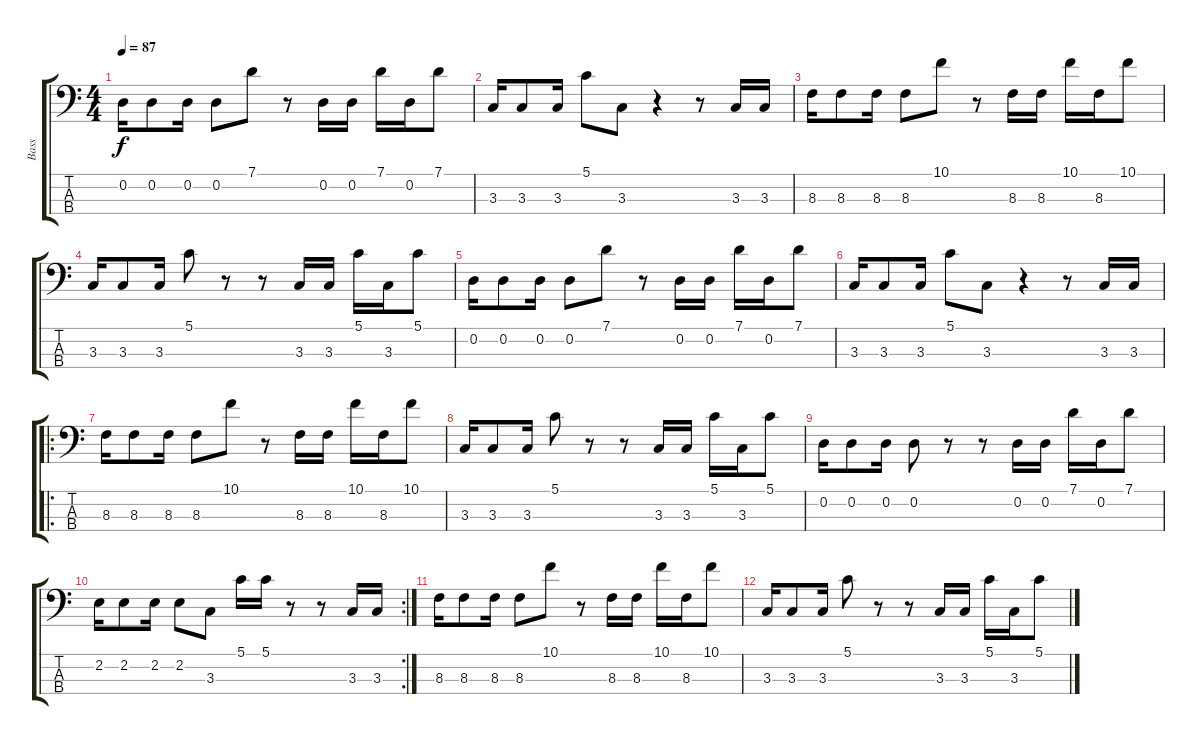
\track ("Bass" "Bass") {instrument electricbasspick}
\staff {score tabs}
\tuning (G2 D2 A1 E1) {hide}
\ts (4 4)
\tempo 87
\clef f4
\ks c
0.2.16{dy f} 0.2.8 0.2.16 0.2.8 7.1.8 r.8 0.2.16 0.2.16 7.1.16 0.2.16 7.1.8 |
3.3.16 3.3.8 3.3.16 5.1.8 3.3.8 r.4 r.8 3.3.16 3.3.16 |
8.3.16 8.3.8 8.3.16 8.3.8 10.1.8 r.8 8.3.16 8.3.16 10.1.16 8.3.16 10.1.8 |
3.3.16 3.3.8 3.3.16 5.1.8 r.8 r.8 3.3.16 3.3.16 5.1.16 3.3.16 5.1.8 |
0.2.16 0.2.8 0.2.16 0.2.8 7.1.8 r.8 0.2.16 0.2.16 7.1.16 0.2.16 7.1.8 |
3.3.16 3.3.8 3.3.16 5.1.8 3.3.8 r.4 r.8 3.3.16 3.3.16 |
\ro
8.3.16 8.3.8 8.3.16 8.3.8 10.1.8 r.8 8.3.16 8.3.16 10.1.16 8.3.16 10.1.8 |
3.3.16 3.3.8 3.3.16 5.1.8 r.8 r.8 3.3.16 3.3.16 5.1.16 3.3.16 5.1.8 |
0.2.16 0.2.8 0.2.16 0.2.8 r.8 r.8 0.2.16 0.2.16 7.1.16 0.2.16 7.1.8 |
\rc 2
2.2.16 2.2.8 2.2.16 2.2.8 3.3.8 5.1.16 5.1.16 r.8 r.8 3.3.16 3.3.16 |
8.3.16{volume 0} 8.3.8 8.3.16 8.3.8 10.1.8 r.8 8.3.16 8.3.16 10.1.16 8.3.16 10.1.8 |
3.3.16 3.3.8 3.3.16 5.1.8 r.8 r.8 3.3.16 3.3.16 5.1.16 3.3.16 5.1.8
